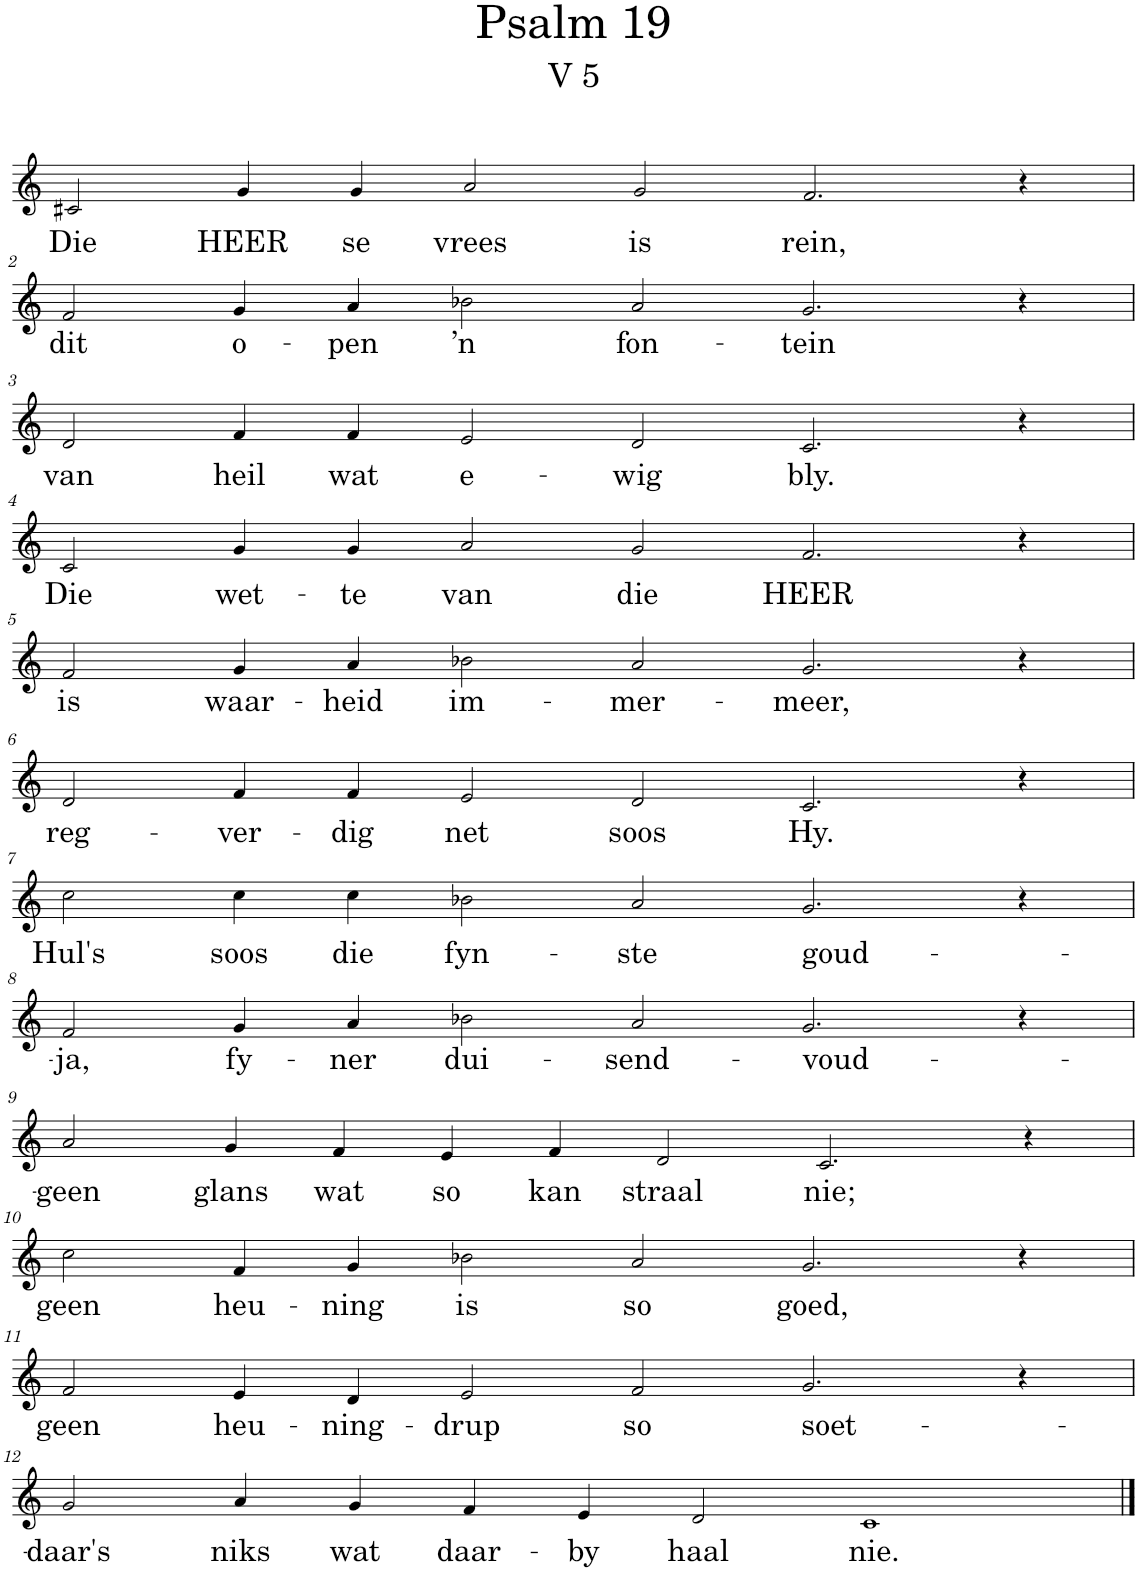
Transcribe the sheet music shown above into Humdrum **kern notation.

**kern	**text
*part1	*part1
*staff1	*staff1
*I"Pipe Organ	*
*I'Org.	*
*clefG2	*
*k[]	*
*M12/4	*
=1	=1
!	!LO:LY:b
2c#X/	Die
!	!LO:LY:b
4g/	HEER
!	!LO:LY:b
4g/	se
!	!LO:LY:b
2a/	vrees
!	!LO:LY:b
2g/	is
!	!LO:LY:b
2.f/	rein,
4r	.
!!LO:LB:g=z
=2	=2
!	!LO:LY:b
2f/	dit
!	!LO:LY:b
4g/	o-
!	!LO:LY:b
4a/	-pen
!	!LO:LY:b
2b-X\	’n
!	!LO:LY:b
2a/	fon-
!	!LO:LY:b
2.g/	-tein
4r	.
!!LO:LB:g=z
=3	=3
!	!LO:LY:b
2d/	van
!	!LO:LY:b
4f/	heil
!	!LO:LY:b
4f/	wat
!	!LO:LY:b
2e/	e-
!	!LO:LY:b
2d/	-wig
!	!LO:LY:b
2.c/	bly.
4r	.
!!LO:LB:g=z
=4	=4
!	!LO:LY:b
2c/	Die
!	!LO:LY:b
4g/	wet-
!	!LO:LY:b
4g/	-te
!	!LO:LY:b
2a/	van
!	!LO:LY:b
2g/	die
!	!LO:LY:b
2.f/	HEER
4r	.
!!LO:LB:g=z
=5	=5
!	!LO:LY:b
2f/	is
!	!LO:LY:b
4g/	waar-
!	!LO:LY:b
4a/	-heid
!	!LO:LY:b
2b-X\	im-
!	!LO:LY:b
2a/	-mer-
!	!LO:LY:b
2.g/	-meer,
4r	.
!!LO:LB:g=z
=6	=6
!	!LO:LY:b
2d/	reg-
!	!LO:LY:b
4f/	-ver-
!	!LO:LY:b
4f/	-dig
!	!LO:LY:b
2e/	net
!	!LO:LY:b
2d/	soos
!	!LO:LY:b
2.c/	Hy.
4r	.
!!LO:LB:g=z
=7	=7
!	!LO:LY:b
2cc\	Hul's
!	!LO:LY:b
4cc\	soos
!	!LO:LY:b
4cc\	die
!	!LO:LY:b
2b-X\	fyn-
!	!LO:LY:b
2a/	-ste
!	!LO:LY:b
2.g/	goud-
4r	.
!!LO:LB:g=z
=8	=8
!	!LO:LY:b
2f/	-ja,
!	!LO:LY:b
4g/	fy-
!	!LO:LY:b
4a/	-ner
!	!LO:LY:b
2b-X\	dui-
!	!LO:LY:b
2a/	-send-
!	!LO:LY:b
2.g/	-voud-
4r	.
!!LO:LB:g=z
=9	=9
!	!LO:LY:b
2a/	-geen
!	!LO:LY:b
4g/	glans
!	!LO:LY:b
4f/	wat
!	!LO:LY:b
4e/	so
!	!LO:LY:b
4f/	kan
!	!LO:LY:b
2d/	straal
!	!LO:LY:b
2.c/	nie;
4r	.
!!LO:LB:g=z
=10	=10
!	!LO:LY:b
2cc\	geen
!	!LO:LY:b
4f/	heu-
!	!LO:LY:b
4g/	-ning
!	!LO:LY:b
2b-X\	is
!	!LO:LY:b
2a/	so
!	!LO:LY:b
2.g/	goed,
4r	.
!!LO:LB:g=z
=11	=11
!	!LO:LY:b
2f/	geen
!	!LO:LY:b
4e/	heu-
!	!LO:LY:b
4d/	-ning-
!	!LO:LY:b
2e/	-drup
!	!LO:LY:b
2f/	so
!	!LO:LY:b
2.g/	soet-
4r	.
!!LO:LB:g=z
=12	=12
!	!LO:LY:b
2g/	-daar's
!	!LO:LY:b
4a/	niks
!	!LO:LY:b
4g/	wat
!	!LO:LY:b
4f/	daar-
!	!LO:LY:b
4e/	-by
!	!LO:LY:b
2d/	haal
!	!LO:LY:b
1c	nie.
==	==
*-	*-
